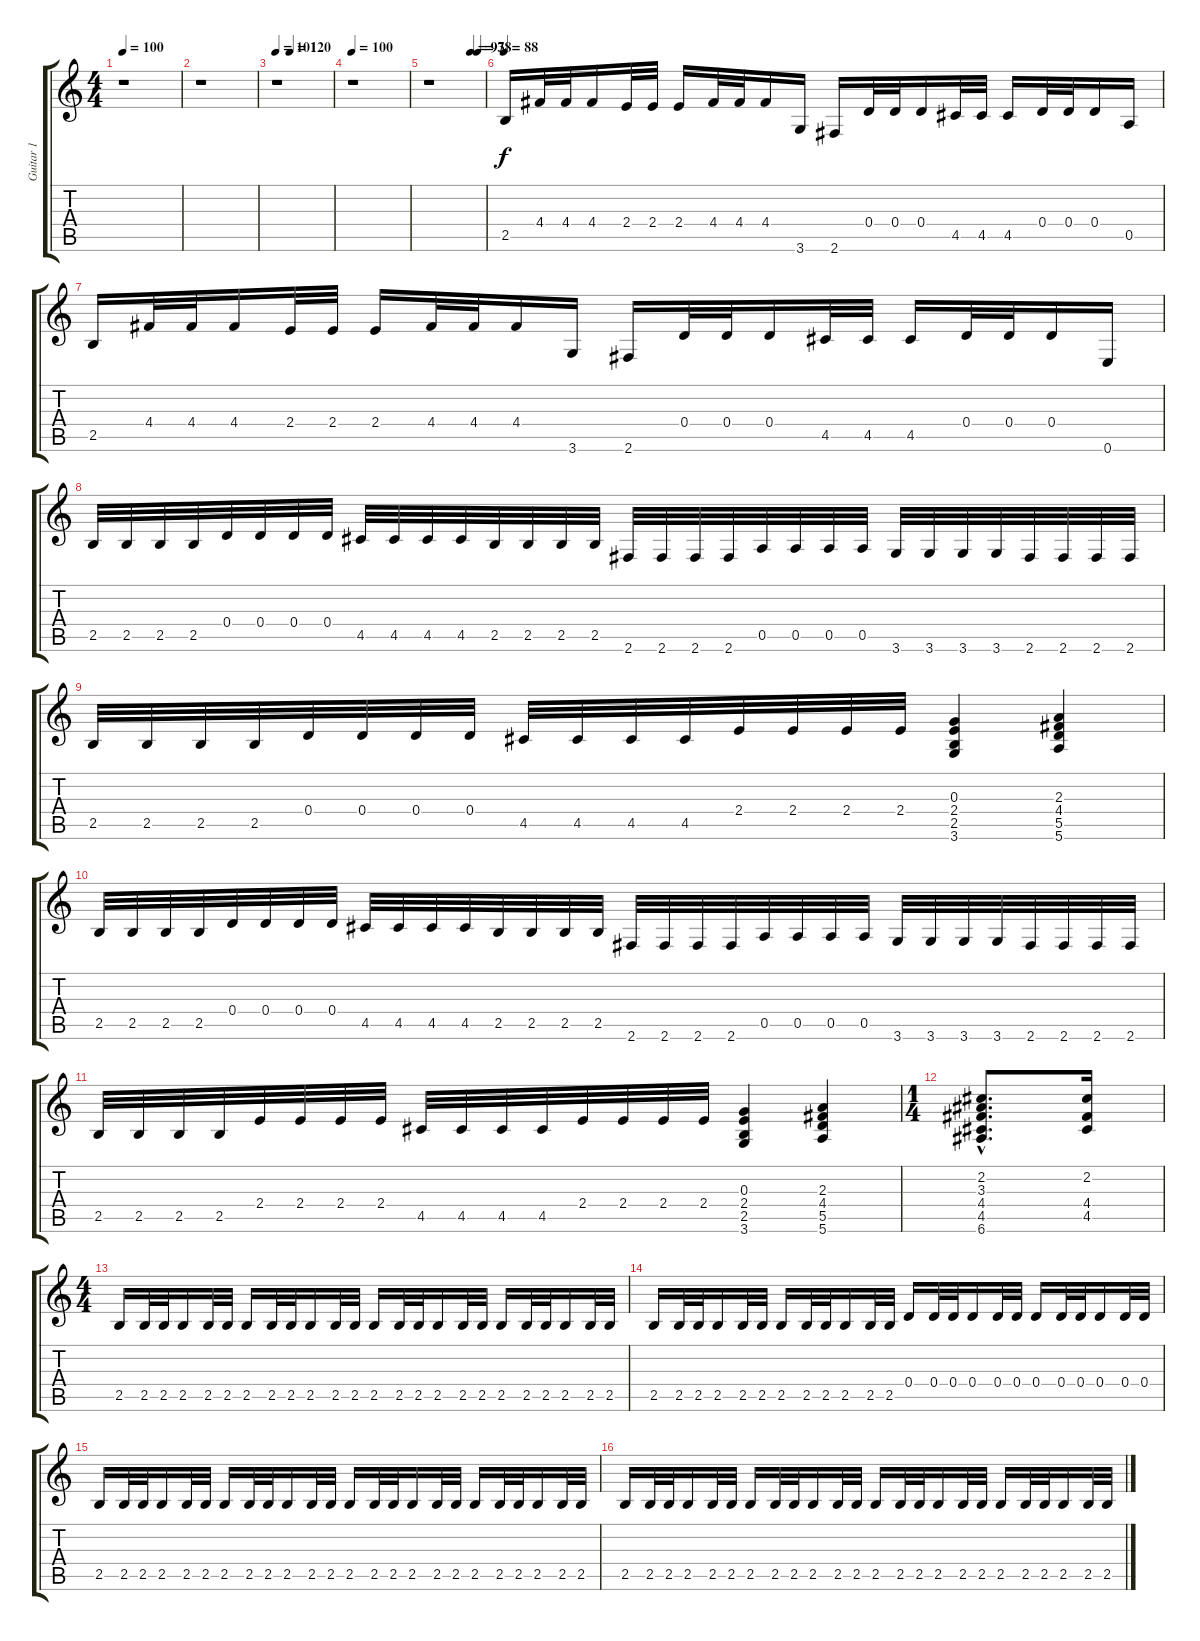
\track ("Guitar 1" "Guitar 1") {instrument distortionguitar}
\staff {score tabs}
\tuning (E4 B3 G3 D3 A2 E2) {hide}
\ts (4 4)
\tempo 100
\clef g2
\ks c
r.1{dy f} |
r.1 |
\tempo 101
\tempo (120 0.25)
r.1 |
\tempo 100
r.1 |
\tempo (93 0.75)
\tempo (78 0.875)
r.1 |
\tempo 88
2.5.16 4.4.32 4.4.32 4.4.16 2.4.32 2.4.32 2.4.16 4.4.32 4.4.32 4.4.16 3.6.16 2.6.16 0.4.32 0.4.32 0.4.16 4.5.32 4.5.32 4.5.16 0.4.32 0.4.32 0.4.16 0.5.16 |
2.5.16 4.4.32 4.4.32 4.4.16 2.4.32 2.4.32 2.4.16 4.4.32 4.4.32 4.4.16 3.6.16 2.6.16 0.4.32 0.4.32 0.4.16 4.5.32 4.5.32 4.5.16 0.4.32 0.4.32 0.4.16 0.6.16 |
2.5.32 2.5.32 2.5.32 2.5.32 0.4.32 0.4.32 0.4.32 0.4.32 4.5.32 4.5.32 4.5.32 4.5.32 2.5.32 2.5.32 2.5.32 2.5.32 2.6.32 2.6.32 2.6.32 2.6.32 0.5.32 0.5.32 0.5.32 0.5.32 3.6.32 3.6.32 3.6.32 3.6.32 2.6.32 2.6.32 2.6.32 2.6.32 |
2.5.32 2.5.32 2.5.32 2.5.32 0.4.32 0.4.32 0.4.32 0.4.32 4.5.32 4.5.32 4.5.32 4.5.32 2.4.32 2.4.32 2.4.32 2.4.32 (0.3 2.4 2.5 3.6).4 (2.3 4.4 5.5 5.6).4 |
2.5.32 2.5.32 2.5.32 2.5.32 0.4.32 0.4.32 0.4.32 0.4.32 4.5.32 4.5.32 4.5.32 4.5.32 2.5.32 2.5.32 2.5.32 2.5.32 2.6.32 2.6.32 2.6.32 2.6.32 0.5.32 0.5.32 0.5.32 0.5.32 3.6.32 3.6.32 3.6.32 3.6.32 2.6.32 2.6.32 2.6.32 2.6.32 |
2.5.32 2.5.32 2.5.32 2.5.32 2.4.32 2.4.32 2.4.32 2.4.32 4.5.32 4.5.32 4.5.32 4.5.32 2.4.32 2.4.32 2.4.32 2.4.32 (0.3 2.4 2.5 3.6).4 (2.3 4.4 5.5 5.6).4 |
\ts (1 4)
(2.2{hac} 3.3{hac} 4.4{hac} 4.5{hac} 6.6{hac}).8{d} (2.2 4.4 4.5).16 |
\ts (4 4)
2.5.16 2.5.32 2.5.32 2.5.16 2.5.32 2.5.32 2.5.16 2.5.32 2.5.32 2.5.16 2.5.32 2.5.32 2.5.16 2.5.32 2.5.32 2.5.16 2.5.32 2.5.32 2.5.16 2.5.32 2.5.32 2.5.16 2.5.32 2.5.32 |
2.5.16 2.5.32 2.5.32 2.5.16 2.5.32 2.5.32 2.5.16 2.5.32 2.5.32 2.5.16 2.5.32 2.5.32 0.4.16 0.4.32 0.4.32 0.4.16 0.4.32 0.4.32 0.4.16 0.4.32 0.4.32 0.4.16 0.4.32 0.4.32 |
2.5.16 2.5.32 2.5.32 2.5.16 2.5.32 2.5.32 2.5.16 2.5.32 2.5.32 2.5.16 2.5.32 2.5.32 2.5.16 2.5.32 2.5.32 2.5.16 2.5.32 2.5.32 2.5.16 2.5.32 2.5.32 2.5.16 2.5.32 2.5.32 |
2.5.16 2.5.32 2.5.32 2.5.16 2.5.32 2.5.32 2.5.16 2.5.32 2.5.32 2.5.16 2.5.32 2.5.32 2.5.16 2.5.32 2.5.32 2.5.16 2.5.32 2.5.32 2.5.16 2.5.32 2.5.32 2.5.16 2.5.32 2.5.32
